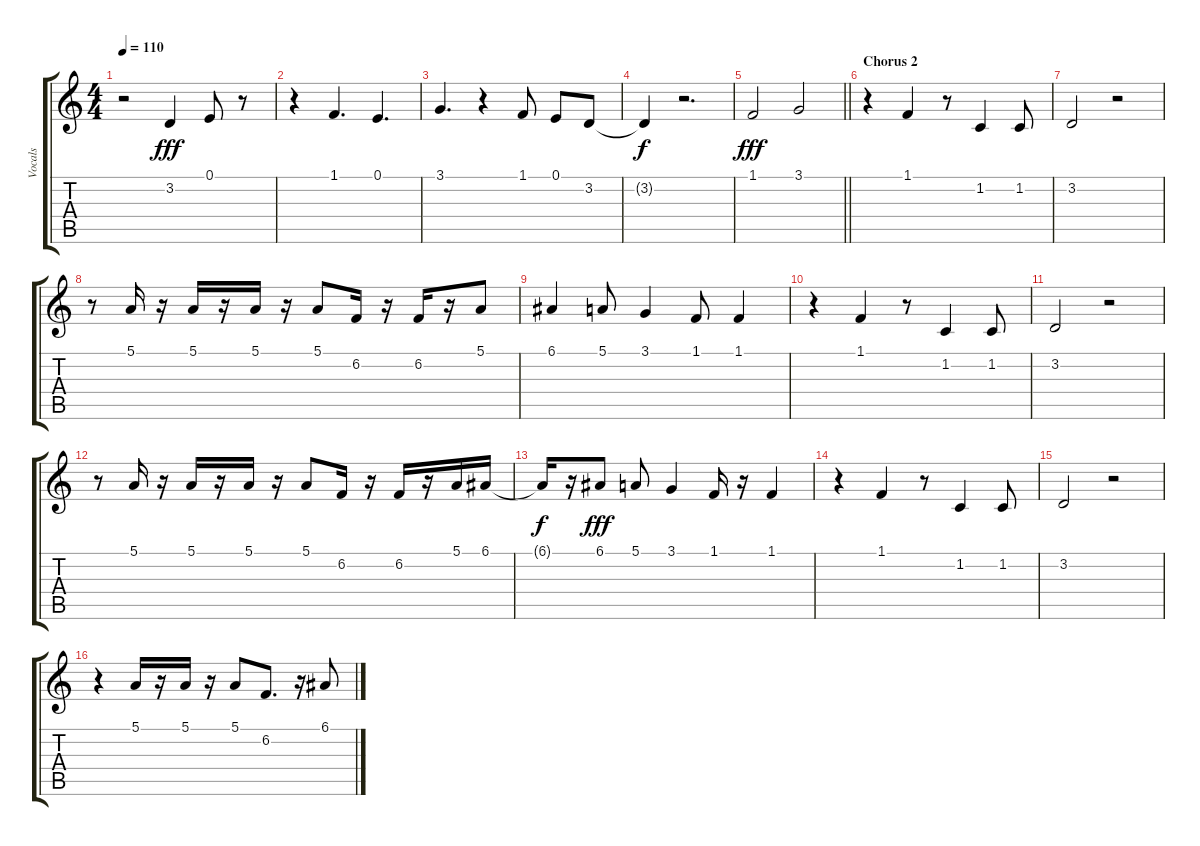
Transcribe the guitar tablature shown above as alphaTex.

\track ("Vocals" "Vocals") {instrument clarinet}
\staff {score tabs}
\tuning (E4 B3 G3 D3 A2 E2) {hide}
\ts (4 4)
\tempo 110
\clef g2
\ks c
r.2{dy fff} 3.2.4 0.1.8 r.8 |
r.4 1.1.4{d} 0.1.4{d} |
3.1.4{d} r.4 1.1.8 0.1.8 3.2.8 |
3.2{t}.4{dy f} r.2{d} |
\barLineRight lightlight
1.1.2{dy fff} 3.1.2 |
\section ("" "Chorus 2")
r.4 1.1.4 r.8 1.2.4 1.2.8 |
3.2.2 r.2 |
r.8 5.1.16 r.16 5.1.16 r.16 5.1.16 r.16 5.1.8 6.2.16 r.16 6.2.16 r.16 5.1.8 |
6.1.4 5.1.8 3.1.4 1.1.8 1.1.4 |
r.4 1.1.4 r.8 1.2.4 1.2.8 |
3.2.2 r.2 |
r.8 5.1.16 r.16 5.1.16 r.16 5.1.16 r.16 5.1.8 6.2.16 r.16 6.2.16 r.16 5.1.16 6.1.16 |
6.1{t}.16{dy f} r.16 6.1.8{dy fff} 5.1.8 3.1.4 1.1.16 r.16 1.1.4 |
r.4 1.1.4 r.8 1.2.4 1.2.8 |
3.2.2 r.2 |
r.4 5.1.16 r.16 5.1.16 r.16 5.1.8 6.2.8{d} r.16 6.1.8
